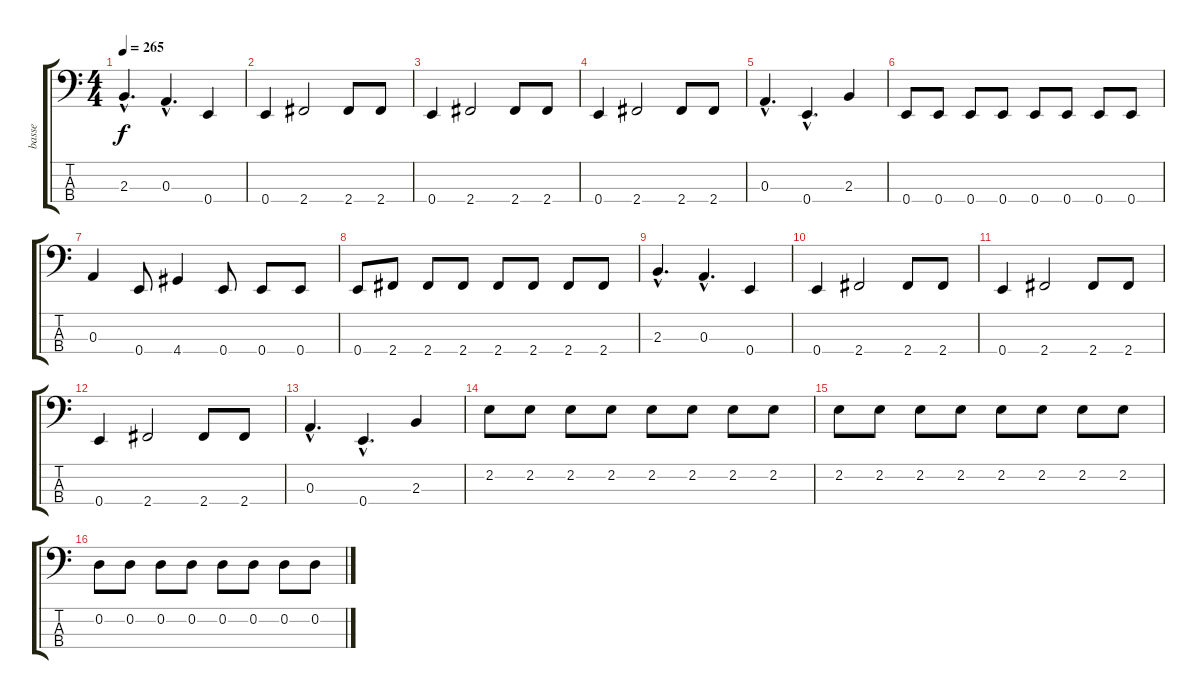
\track ("basse" "basse") {instrument electricbassfinger}
\staff {score tabs}
\tuning (G2 D2 A1 E1) {hide}
\ts (4 4)
\tempo 265
\clef f4
\ks c
2.3{hac}.4{d dy f} 0.3{hac}.4{d} 0.4.4 |
0.4.4 2.4.2 2.4.8 2.4.8 |
0.4.4 2.4.2 2.4.8 2.4.8 |
0.4.4 2.4.2 2.4.8 2.4.8 |
0.3{hac}.4{d} 0.4{hac}.4{d} 2.3.4 |
0.4.8 0.4.8 0.4.8 0.4.8 0.4.8 0.4.8 0.4.8 0.4.8 |
0.3.4 0.4.8 4.4.4 0.4.8 0.4.8 0.4.8 |
0.4.8 2.4.8 2.4.8 2.4.8 2.4.8 2.4.8 2.4.8 2.4.8 |
2.3{hac}.4{d} 0.3{hac}.4{d} 0.4.4 |
0.4.4 2.4.2 2.4.8 2.4.8 |
0.4.4 2.4.2 2.4.8 2.4.8 |
0.4.4 2.4.2 2.4.8 2.4.8 |
0.3{hac}.4{d} 0.4{hac}.4{d} 2.3.4 |
2.2.8 2.2.8 2.2.8 2.2.8 2.2.8 2.2.8 2.2.8 2.2.8 |
2.2.8 2.2.8 2.2.8 2.2.8 2.2.8 2.2.8 2.2.8 2.2.8 |
0.2.8 0.2.8 0.2.8 0.2.8 0.2.8 0.2.8 0.2.8 0.2.8
